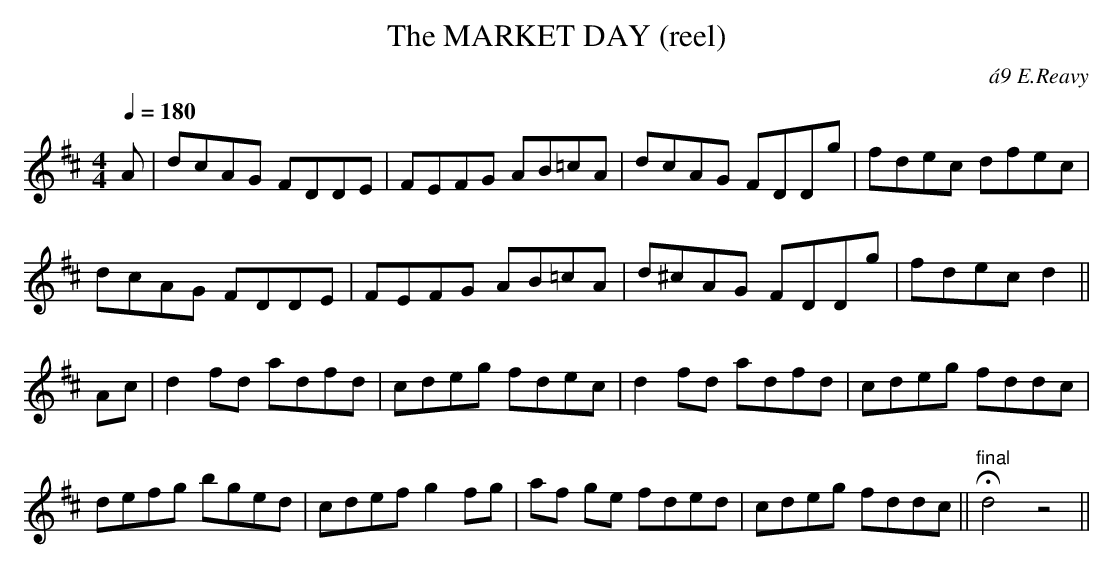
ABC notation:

X:1
T:MARKET DAY (reel), The
C:\'a9 E.Reavy
Y:"allegro moderato"
doesn't indicate that.
Q:1/4=180
M:4/4
L:1/8
K:D
A|dcAG FDDE|FEFG AB=cA|dcAG FDDg|fdec dfec|
dcAG FDDE|FEFG AB=cA|d^cAG FDDg|fdec d2||
Ac|d2 fd adfd|cdeg fdec|d2 fd adfd|cdeg fddc|
defg bged|cdef g2 fg|af ge fded|cdeg fddc||\
"final" Hd4z4||
